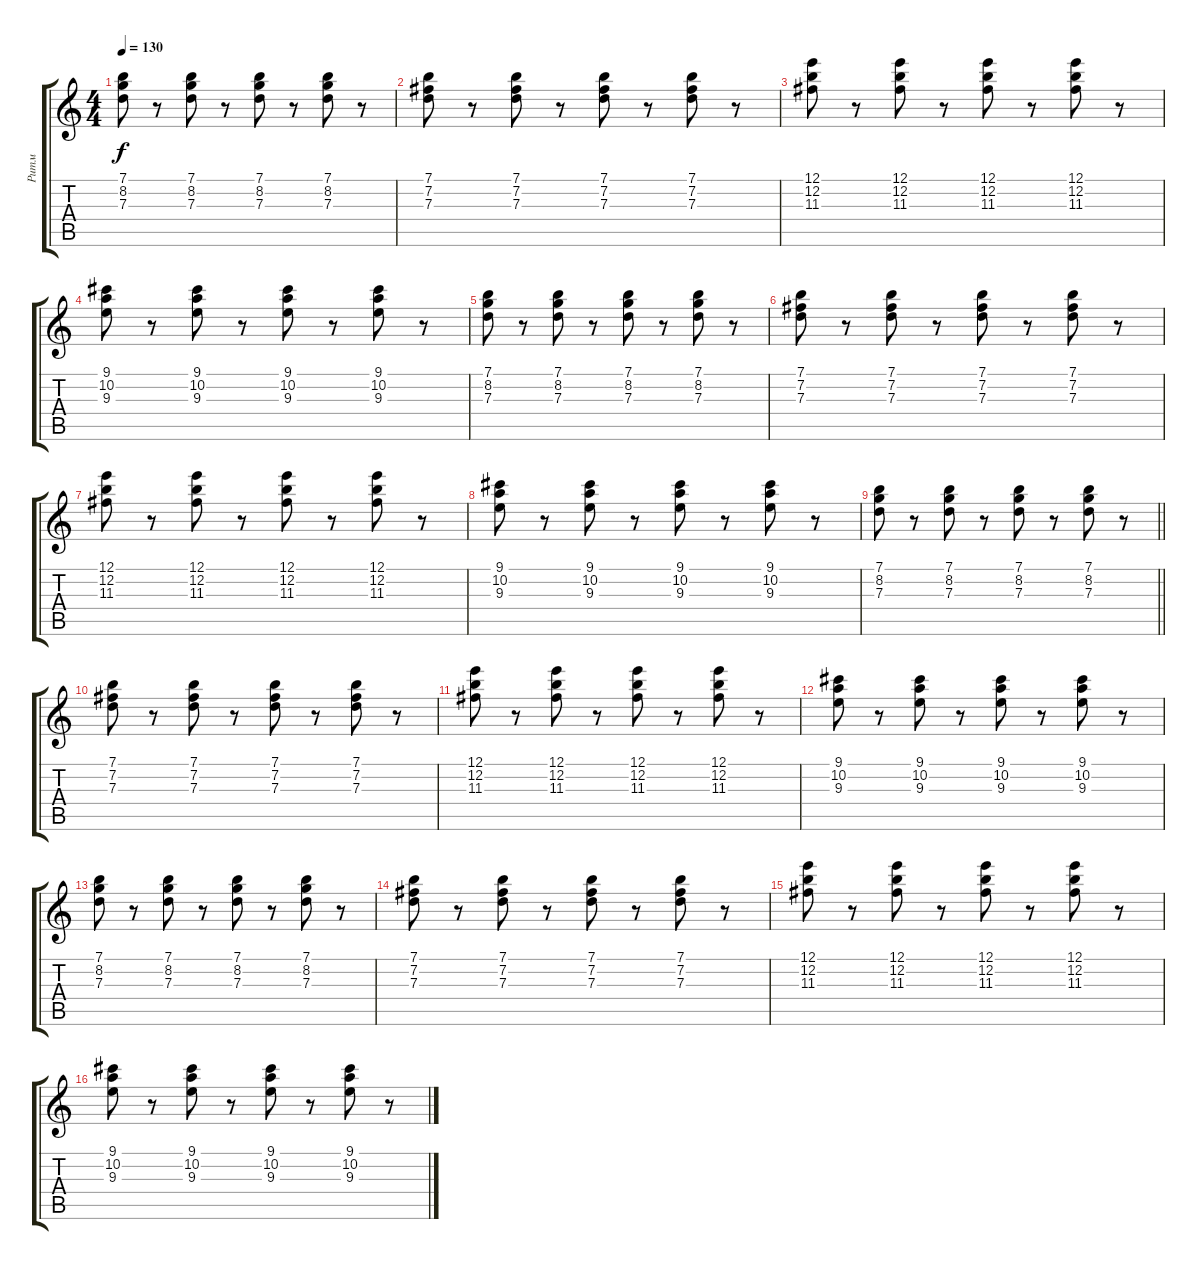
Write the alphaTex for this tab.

\track ("Ритм" "Ритм") {instrument distortionguitar}
\staff {score tabs}
\tuning (E4 B3 G3 D3 A2 E2) {hide}
\ts (4 4)
\tempo 130
\clef g2
\ks c
(7.1 8.2 7.3).8{dy f} r.8 (7.1 8.2 7.3).8 r.8 (7.1 8.2 7.3).8 r.8 (7.1 8.2 7.3).8 r.8 |
(7.1 7.2 7.3).8 r.8 (7.1 7.2 7.3).8 r.8 (7.1 7.2 7.3).8 r.8 (7.1 7.2 7.3).8 r.8 |
(12.1 12.2 11.3).8 r.8 (12.1 12.2 11.3).8 r.8 (12.1 12.2 11.3).8 r.8 (12.1 12.2 11.3).8 r.8 |
(9.1 10.2 9.3).8 r.8 (9.1 10.2 9.3).8 r.8 (9.1 10.2 9.3).8 r.8 (9.1 10.2 9.3).8 r.8 |
(7.1 8.2 7.3).8 r.8 (7.1 8.2 7.3).8 r.8 (7.1 8.2 7.3).8 r.8 (7.1 8.2 7.3).8 r.8 |
(7.1 7.2 7.3).8 r.8 (7.1 7.2 7.3).8 r.8 (7.1 7.2 7.3).8 r.8 (7.1 7.2 7.3).8 r.8 |
(12.1 12.2 11.3).8 r.8 (12.1 12.2 11.3).8 r.8 (12.1 12.2 11.3).8 r.8 (12.1 12.2 11.3).8 r.8 |
(9.1 10.2 9.3).8 r.8 (9.1 10.2 9.3).8 r.8 (9.1 10.2 9.3).8 r.8 (9.1 10.2 9.3).8 r.8 |
\barLineRight lightlight
(7.1 8.2 7.3).8 r.8 (7.1 8.2 7.3).8 r.8 (7.1 8.2 7.3).8 r.8 (7.1 8.2 7.3).8 r.8 |
(7.1 7.2 7.3).8 r.8 (7.1 7.2 7.3).8 r.8 (7.1 7.2 7.3).8 r.8 (7.1 7.2 7.3).8 r.8 |
(12.1 12.2 11.3).8 r.8 (12.1 12.2 11.3).8 r.8 (12.1 12.2 11.3).8 r.8 (12.1 12.2 11.3).8 r.8 |
(9.1 10.2 9.3).8 r.8 (9.1 10.2 9.3).8 r.8 (9.1 10.2 9.3).8 r.8 (9.1 10.2 9.3).8 r.8 |
(7.1 8.2 7.3).8 r.8 (7.1 8.2 7.3).8 r.8 (7.1 8.2 7.3).8 r.8 (7.1 8.2 7.3).8 r.8 |
(7.1 7.2 7.3).8 r.8 (7.1 7.2 7.3).8 r.8 (7.1 7.2 7.3).8 r.8 (7.1 7.2 7.3).8 r.8 |
(12.1 12.2 11.3).8 r.8 (12.1 12.2 11.3).8 r.8 (12.1 12.2 11.3).8 r.8 (12.1 12.2 11.3).8 r.8 |
(9.1 10.2 9.3).8 r.8 (9.1 10.2 9.3).8 r.8 (9.1 10.2 9.3).8 r.8 (9.1 10.2 9.3).8 r.8
